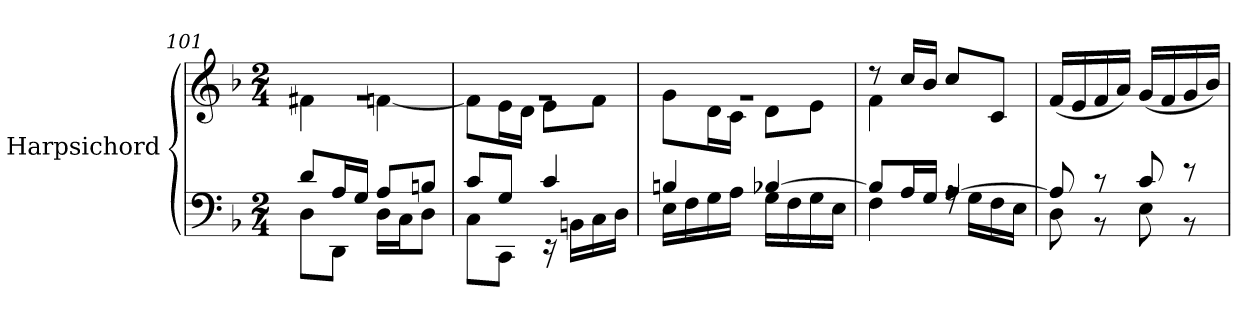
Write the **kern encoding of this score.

**kern	**kern
*part1	*part1
*staff2	*staff1
*I"Harpsichord	*
*I'Hch.	*
*clefF4	*clefG2
*k[b-]	*k[b-]
*M2/4	*M2/4
=101	=101
*^	*^
8d/L	8D\L	2rg	4f#X\
16A/L	8DD\J	.	.
16G/JJ	.	.	.
8A/L	16D\LL	.	[4fn\
.	16C\J	.	.
8Bn/J	8D\J	.	.
!!LO:PB:g=z	!!
=102	=102	=102	=102
8c/L	8C\L	2rg	8f\L]
8G/J	8CC\J	.	16e\L
.	.	.	16d\JJ
4c/	16r	.	8e\L
.	16BBn\LL	.	.
.	16C\	.	8f\J
.	16D\JJ	.	.
=103	=103	=103	=103
4Bn/	16E\LL	2rg	8g\L
.	16F\	.	.
.	16G\	.	16d\L
.	16A\JJ	.	16c\JJ
[4B-X/	16G\LL	.	8d\L
.	16F\	.	.
.	16G\	.	8e\J
.	16E\JJ	.	.
=104	=104	=104	=104
8B-/L]	4F\	8r	4f\
16A/L	.	16cc/LL	.
16G/JJ	.	16b-/JJ	.
[4A/	16rA	8cc/L	4ryy
.	16G\LL	.	.
.	16F\	8c/J	.
.	16E\JJ	.	.
*	*	*v	*v
=105	=105	=105
8A/]	8D\	(<16f/LL
.	.	16e/
8r	8r	16f/
.	.	16a/JJ)
8c/	8E\	(<16g/LL
.	.	16f/
8r	8r	16g/
.	.	16b-/JJ)
*v	*v	*
=	=
*-	*-
